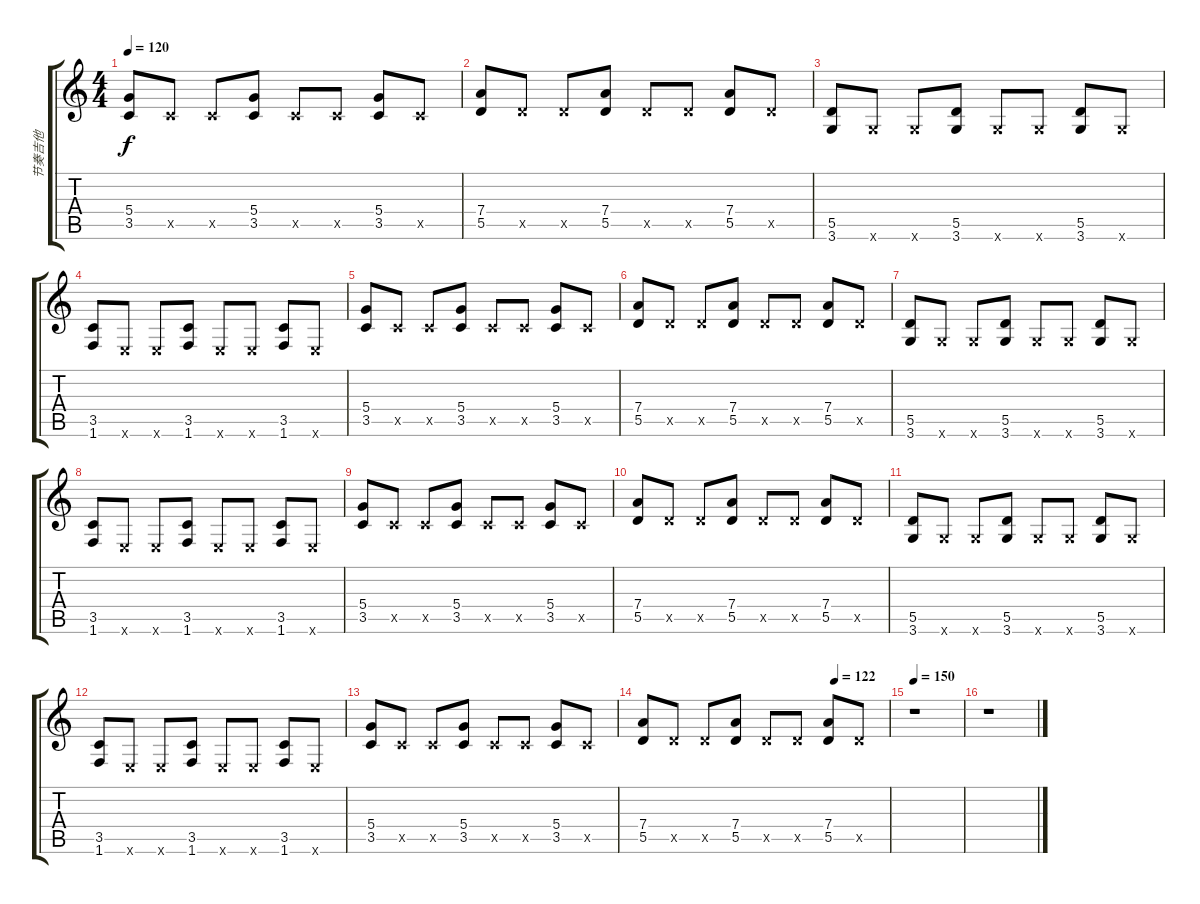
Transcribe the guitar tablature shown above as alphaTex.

\track ("节奏吉他" "节奏吉他") {instrument distortionguitar}
\staff {score tabs}
\tuning (E4 B3 G3 D3 A2 E2) {hide}
\ts (4 4)
\tempo 120
\clef g2
\ks c
(5.4 3.5).8{dy f} 3.5{x}.8 3.5{x}.8 (5.4 3.5).8 3.5{x}.8 3.5{x}.8 (5.4 3.5).8 3.5{x}.8 |
(7.4 5.5).8 5.5{x}.8 5.5{x}.8 (7.4 5.5).8 5.5{x}.8 5.5{x}.8 (7.4 5.5).8 5.5{x}.8 |
(5.5 3.6).8 3.6{x}.8 3.6{x}.8 (5.5 3.6).8 3.6{x}.8 3.6{x}.8 (5.5 3.6).8 3.6{x}.8 |
(3.5 1.6).8 0.6{x}.8 0.6{x}.8 (3.5 1.6).8 0.6{x}.8 0.6{x}.8 (3.5 1.6).8 0.6{x}.8 |
(5.4 3.5).8 3.5{x}.8 3.5{x}.8 (5.4 3.5).8 3.5{x}.8 3.5{x}.8 (5.4 3.5).8 3.5{x}.8 |
(7.4 5.5).8 5.5{x}.8 5.5{x}.8 (7.4 5.5).8 5.5{x}.8 5.5{x}.8 (7.4 5.5).8 5.5{x}.8 |
(5.5 3.6).8 3.6{x}.8 3.6{x}.8 (5.5 3.6).8 3.6{x}.8 3.6{x}.8 (5.5 3.6).8 3.6{x}.8 |
(3.5 1.6).8 0.6{x}.8 0.6{x}.8 (3.5 1.6).8 0.6{x}.8 0.6{x}.8 (3.5 1.6).8 0.6{x}.8 |
(5.4 3.5).8 3.5{x}.8 3.5{x}.8 (5.4 3.5).8 3.5{x}.8 3.5{x}.8 (5.4 3.5).8 3.5{x}.8 |
(7.4 5.5).8 5.5{x}.8 5.5{x}.8 (7.4 5.5).8 5.5{x}.8 5.5{x}.8 (7.4 5.5).8 5.5{x}.8 |
(5.5 3.6).8 3.6{x}.8 3.6{x}.8 (5.5 3.6).8 3.6{x}.8 3.6{x}.8 (5.5 3.6).8 3.6{x}.8 |
(3.5 1.6).8 0.6{x}.8 0.6{x}.8 (3.5 1.6).8 0.6{x}.8 0.6{x}.8 (3.5 1.6).8 0.6{x}.8 |
(5.4 3.5).8 3.5{x}.8 3.5{x}.8 (5.4 3.5).8 3.5{x}.8 3.5{x}.8 (5.4 3.5).8 3.5{x}.8 |
\tempo (122 0.78125)
(7.4 5.5).8 5.5{x}.8 5.5{x}.8 (7.4 5.5).8 5.5{x}.8 5.5{x}.8 (7.4 5.5).8 5.5{x}.8 |
\tempo 150
r.1 |
r.1
